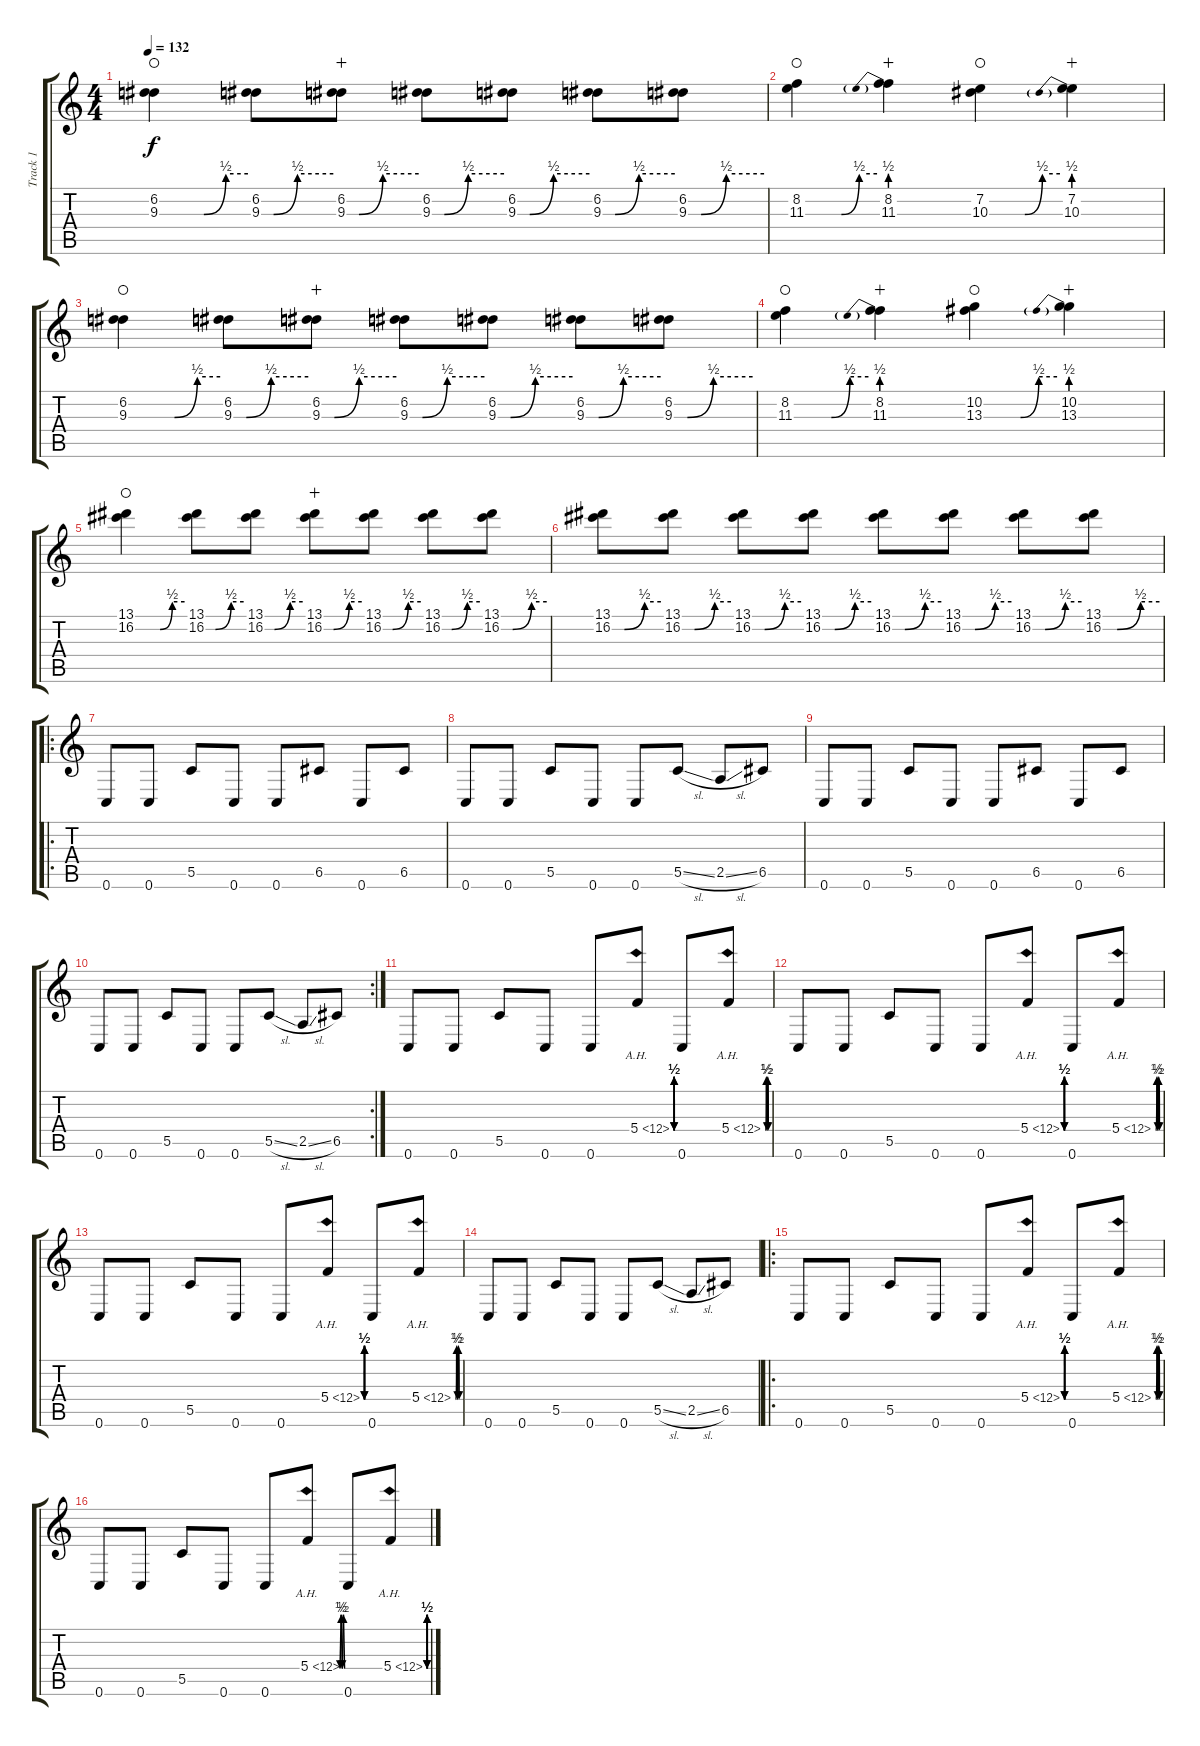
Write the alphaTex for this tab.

\track ("Track 1" "Track 1") {instrument overdrivenguitar}
\staff {score tabs}
\tuning (D4 A3 F3 C3 G2 C2) {hide}
\ts (4 4)
\tempo 132
\clef g2
\ks c
(6.2 9.3{be (custom 0 0 30 0 45 2 60 2)}).4{dy f waho} (6.2 9.3{be (custom 0 0 10 0 30 2 60 2)}).8 (6.2 9.3{be (custom 0 0 10 0 30 2 60 2)}).8{wahc} (6.2 9.3{be (custom 0 0 10 0 30 2 60 2)}).8 (6.2 9.3{be (custom 0 0 10 0 30 2 60 2)}).8 (6.2 9.3{be (custom 0 0 10 0 30 2 60 2)}).8 (6.2 9.3{be (custom 0 0 10 0 30 2 60 2)}).8 |
(8.2 11.3{be (custom 0 0 30 0 45 2 60 2)}).4{waho} (8.2 11.3{be (prebend 0 2 60 2)}).4{wahc} (7.2 10.3{be (custom 0 0 30 0 45 2 60 2)}).4{waho} (7.2 10.3{be (prebend 0 2 60 2)}).4{wahc} |
(6.2 9.3{be (custom 0 0 30 0 45 2 60 2)}).4{waho} (6.2 9.3{be (custom 0 0 10 0 30 2 60 2)}).8 (6.2 9.3{be (custom 0 0 10 0 30 2 60 2)}).8{wahc} (6.2 9.3{be (custom 0 0 10 0 30 2 60 2)}).8 (6.2 9.3{be (custom 0 0 10 0 30 2 60 2)}).8 (6.2 9.3{be (custom 0 0 10 0 30 2 60 2)}).8 (6.2 9.3{be (custom 0 0 10 0 30 2 60 2)}).8 |
(8.2 11.3{be (custom 0 0 30 0 45 2 60 2)}).4{waho} (8.2 11.3{be (prebend 0 2 60 2)}).4{wahc} (10.2 13.3{be (custom 0 0 30 0 45 2 60 2)}).4{waho} (10.2 13.3{be (prebend 0 2 60 2)}).4{wahc} |
(13.1 16.2{be (custom 0 0 30 0 45 2 60 2)}).4{waho} (13.1 16.2{be (custom 0 0 15 0 40 2 60 2)}).8 (13.1 16.2{be (custom 0 0 15 0 40 2 60 2)}).8 (13.1 16.2{be (custom 0 0 15 0 40 2 60 2)}).8{wahc} (13.1 16.2{be (custom 0 0 15 0 40 2 60 2)}).8 (13.1 16.2{be (custom 0 0 15 0 40 2 60 2)}).8 (13.1 16.2{be (custom 0 0 15 0 40 2 60 2)}).8 |
(13.1 16.2{be (custom 0 0 15 0 40 2 60 2)}).8 (13.1 16.2{be (custom 0 0 15 0 40 2 60 2)}).8 (13.1 16.2{be (custom 0 0 15 0 40 2 60 2)}).8 (13.1 16.2{be (custom 0 0 15 0 40 2 60 2)}).8 (13.1 16.2{be (custom 0 0 15 0 40 2 60 2)}).8 (13.1 16.2{be (custom 0 0 15 0 40 2 60 2)}).8 (13.1 16.2{be (custom 0 0 15 0 40 2 60 2)}).8 (13.1 16.2{be (custom 0 0 15 0 40 2 60 2)}).8 |
\ro
0.6.8{volume 16 instrument overdrivenguitar} 0.6.8 5.5.8 0.6.8 0.6.8 6.5.8 0.6.8 6.5.8 |
0.6.8 0.6.8 5.5.8 0.6.8 0.6.8 5.5{sl}.8 2.5{sl}.8 6.5.8 |
0.6.8 0.6.8 5.5.8 0.6.8 0.6.8 6.5.8 0.6.8 6.5.8 |
\rc 2
0.6.8 0.6.8 5.5.8 0.6.8 0.6.8 5.5{sl}.8 2.5{sl}.8 6.5.8 |
0.6.8 0.6.8 5.5.8 0.6.8 0.6.8 5.4{be (custom 0 0 15 2 30 0 45 2 60 0) ah 7}.8 0.6.8 5.4{be (custom 0 0 15 2 30 0 45 2 60 0) ah 7}.8 |
0.6.8 0.6.8 5.5.8 0.6.8 0.6.8 5.4{be (custom 0 0 15 2 30 0 45 2 60 0) ah 7}.8 0.6.8 5.4{be (custom 0 0 15 2 30 0 45 2 60 0) ah 7}.8 |
0.6.8 0.6.8 5.5.8 0.6.8 0.6.8 5.4{be (custom 0 0 15 2 30 0 45 2 60 0) ah 7}.8 0.6.8 5.4{be (custom 0 0 15 2 30 0 45 2 60 0) ah 7}.8 |
0.6.8 0.6.8 5.5.8 0.6.8 0.6.8 5.5{sl}.8 2.5{sl}.8 6.5.8 |
\ro
0.6.8 0.6.8 5.5.8 0.6.8 0.6.8 5.4{be (custom 0 0 15 2 30 0 45 2 60 0) ah 7}.8 0.6.8 5.4{be (custom 0 0 15 2 30 0 45 2 60 0) ah 7}.8 |
0.6.8 0.6.8 5.5.8 0.6.8 0.6.8 5.4{be (custom 0 0 15 2 30 0 45 2 60 0) ah 7}.8 0.6.8 5.4{be (custom 0 0 15 2 30 0 45 2 60 0) ah 7}.8
